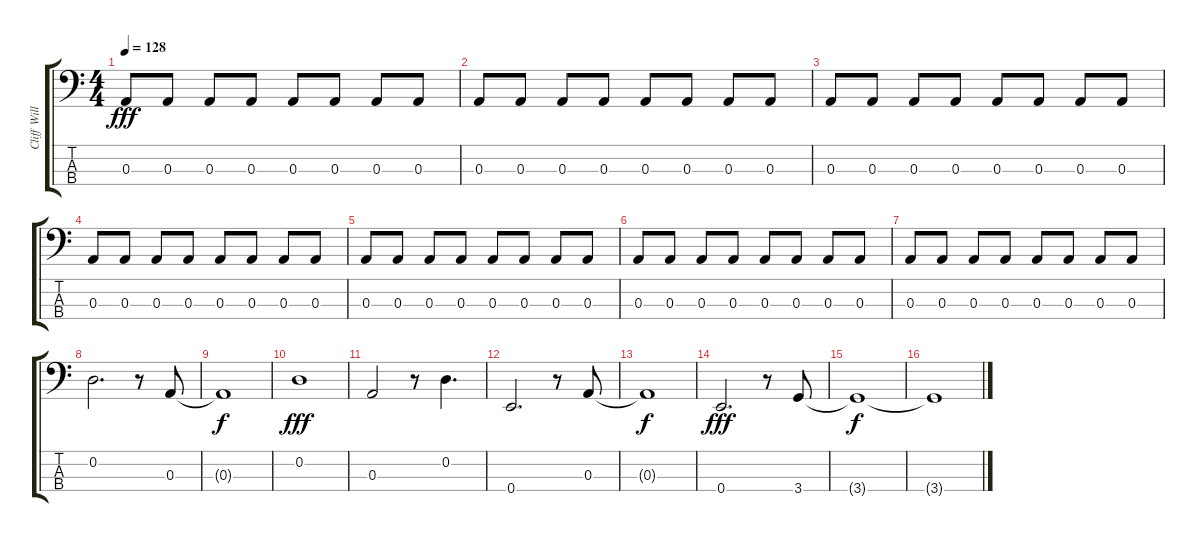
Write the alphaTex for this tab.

\track ("Cliff Williams" "Cliff Will") {instrument electricbasspick}
\staff {score tabs}
\tuning (G2 D2 A1 E1) {hide}
\ts (4 4)
\tempo 128
\clef f4
\ks c
0.3.8{dy fff} 0.3.8 0.3.8 0.3.8 0.3.8 0.3.8 0.3.8 0.3.8 |
0.3.8 0.3.8 0.3.8 0.3.8 0.3.8 0.3.8 0.3.8 0.3.8 |
0.3.8 0.3.8 0.3.8 0.3.8 0.3.8 0.3.8 0.3.8 0.3.8 |
0.3.8 0.3.8 0.3.8 0.3.8 0.3.8 0.3.8 0.3.8 0.3.8 |
0.3.8 0.3.8 0.3.8 0.3.8 0.3.8 0.3.8 0.3.8 0.3.8 |
0.3.8 0.3.8 0.3.8 0.3.8 0.3.8 0.3.8 0.3.8 0.3.8 |
0.3.8 0.3.8 0.3.8 0.3.8 0.3.8 0.3.8 0.3.8 0.3.8 |
0.2.2{d} r.8 0.3.8 |
0.3{t}.1{dy f} |
0.2.1{dy fff} |
0.3.2 r.8 0.2.4{d} |
0.4.2{d} r.8 0.3.8 |
0.3{t}.1{dy f} |
0.4.2{d dy fff} r.8 3.4.8 |
3.4{t}.1{dy f} |
3.4{t}.1
